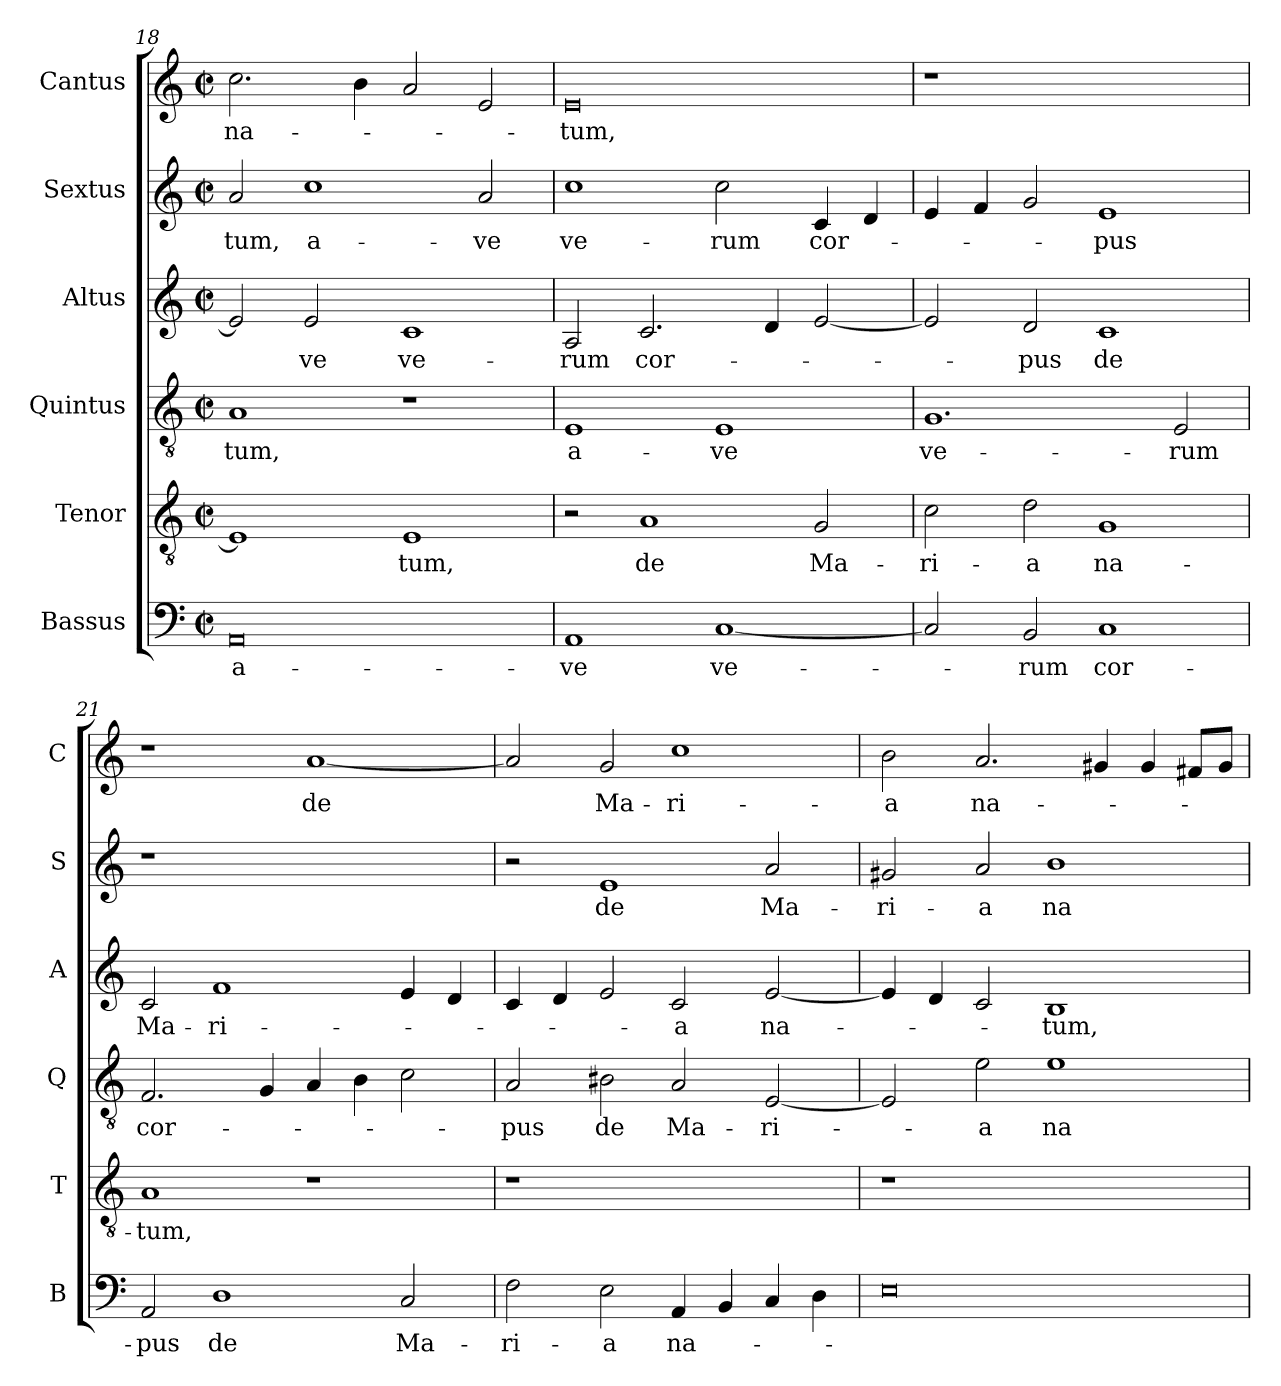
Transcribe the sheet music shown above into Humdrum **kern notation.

**kern	**text	**kern	**text	**kern	**text	**kern	**text	**kern	**text	**kern	**text
*part6	*part6	*part5	*part5	*part4	*part4	*part3	*part3	*part2	*part2	*part1	*part1
*staff6	*staff6	*staff5	*staff5	*staff4	*staff4	*staff3	*staff3	*staff2	*staff2	*staff1	*staff1
*I"Bassus	*	*I"Tenor	*	*I"Quintus	*	*I"Altus	*	*I"Sextus	*	*I"Cantus	*
*I'B	*	*I'T	*	*I'Q	*	*I'A	*	*I'S	*	*I'C	*
*clefF4	*	*clefGv2	*	*clefGv2	*	*clefG2	*	*clefG2	*	*clefG2	*
*k[]	*	*k[]	*	*k[]	*	*k[]	*	*k[]	*	*k[]	*
*C:	*	*C:	*	*C:	*	*C:	*	*C:	*	*C:	*
*M2/2	*	*M2/2	*	*M2/2	*	*M2/2	*	*M2/2	*	*M2/2	*
*met(c|)	*	*met(c|)	*	*met(c|)	*	*met(c|)	*	*met(c|)	*	*met(c|)	*
=18	=18	=18	=18	=18	=18	=18	=18	=18	=18	=18	=18
!	!LO:LY:b	!	!	!	!LO:LY:b	!	!	!	!LO:LY:b	!	!LO:LY:b
0AA	a-	1E]	.	1A	-tum,	2e/]	.	2a/	-tum,	2.cc\	na-
!	!	!	!	!	!	!	!LO:LY:b	!	!LO:LY:b	!	!
.	.	.	.	.	.	2e/	-ve	1cc	a-	.	.
.	.	.	.	.	.	.	.	.	.	4b\	.
!	!	!	!LO:LY:b	!	!	!	!LO:LY:b	!	!	!	!
.	.	1E	-tum,	1r	.	1c	ve-	.	.	2a/	.
!	!	!	!	!	!	!	!	!	!LO:LY:b	!	!
.	.	.	.	.	.	.	.	2a/	-ve	2e/	.
=19	=19	=19	=19	=19	=19	=19	=19	=19	=19	=19	=19
!	!LO:LY:b	!	!	!	!LO:LY:b	!	!LO:LY:b	!	!LO:LY:b	!	!LO:LY:b
1AA	-ve	2r	.	1E	a-	2A/	-rum	1cc	ve-	0e	-tum,
!	!	!	!LO:LY:b	!	!	!	!LO:LY:b	!	!	!	!
.	.	1A	de	.	.	2.c/	cor-	.	.	.	.
!	!LO:LY:b	!	!	!	!LO:LY:b	!	!	!	!LO:LY:b	!	!
[1C	ve-	.	.	1E	-ve	.	.	2cc\	-rum	.	.
.	.	.	.	.	.	4d/	.	.	.	.	.
!	!	!	!LO:LY:b	!	!	!	!	!	!LO:LY:b	!	!
.	.	2G/	Ma-	.	.	[2e/	.	4c/	cor-	.	.
.	.	.	.	.	.	.	.	4d/	.	.	.
=20	=20	=20	=20	=20	=20	=20	=20	=20	=20	=20	=20
!	!	!	!LO:LY:b	!	!LO:LY:b	!	!	!	!	!	!
2C/]	.	2c\	-ri-	1.G	ve-	2e/]	.	4e/	.	1r	.
.	.	.	.	.	.	.	.	4f/	.	.	.
!	!LO:LY:b	!	!LO:LY:b	!	!	!	!LO:LY:b	!	!	!	!
2BB/	-rum	2d\	-a	.	.	2d/	-pus	2g/	.	.	.
!	!LO:LY:b	!	!LO:LY:b	!	!	!	!LO:LY:b	!	!LO:LY:b	!	!
1C	cor-	1G	na-	.	.	1c	de	1e	-pus	1ryy	.
!	!	!	!	!	!LO:LY:b	!	!	!	!	!	!
.	.	.	.	2E/	-rum	.	.	.	.	.	.
!!LO:LB:g=z
=21	=21	=21	=21	=21	=21	=21	=21	=21	=21	=21	=21
!	!LO:LY:b	!	!LO:LY:b	!	!LO:LY:b	!	!LO:LY:b	!	!	!	!
2AA/	-pus	1A	-tum,	2.F/	cor-	2c/	Ma-	1r	.	1r	.
!	!LO:LY:b	!	!	!	!	!	!LO:LY:b	!	!	!	!
1D	de	.	.	.	.	1f	-ri-	.	.	.	.
.	.	.	.	4G/	.	.	.	.	.	.	.
!	!	!	!	!	!	!	!	!	!	!	!LO:LY:b
.	.	1r	.	4A/	.	.	.	1ryy	.	[1a	de
.	.	.	.	4B\	.	.	.	.	.	.	.
!	!LO:LY:b	!	!	!	!	!	!	!	!	!	!
2C/	Ma-	.	.	2c\	.	4e/	.	.	.	.	.
.	.	.	.	.	.	4d/	.	.	.	.	.
=22	=22	=22	=22	=22	=22	=22	=22	=22	=22	=22	=22
!	!LO:LY:b	!	!	!	!LO:LY:b	!	!	!	!	!	!
2F\	-ri-	1r	.	2A/	-pus	4c/	.	2r	.	2a/]	.
.	.	.	.	.	.	4d/	.	.	.	.	.
!	!LO:LY:b	!	!	!	!LO:LY:b	!	!	!	!LO:LY:b	!	!LO:LY:b
2E\	-a	.	.	2B#X\	de	2e/	.	1e	de	2g/	Ma-
!	!LO:LY:b	!	!	!	!LO:LY:b	!	!LO:LY:b	!	!	!	!LO:LY:b
4AA/	na-	1ryy	.	2A/	Ma-	2c/	-a	.	.	1cc	-ri-
4BB/	.	.	.	.	.	.	.	.	.	.	.
!	!	!	!	!	!LO:LY:b	!	!LO:LY:b	!	!LO:LY:b	!	!
4C/	.	.	.	[2E/	-ri-	[2e/	na-	2a/	Ma-	.	.
4D\	.	.	.	.	.	.	.	.	.	.	.
=23	=23	=23	=23	=23	=23	=23	=23	=23	=23	=23	=23
!	!	!	!	!	!	!	!	!	!LO:LY:b	!	!LO:LY:b
0E	.	1r	.	2E/]	.	4e/]	.	2g#X/	-ri-	2b\	-a
.	.	.	.	.	.	4d/	.	.	.	.	.
!	!	!	!	!	!LO:LY:b	!	!	!	!LO:LY:b	!	!LO:LY:b
.	.	.	.	2e\	-a	2c/	.	2a/	-a	2.a/	na-
!	!	!	!	!	!LO:LY:b	!	!LO:LY:b	!	!LO:LY:b	!	!
.	.	1ryy	.	1e	na-	1B	-tum,	1b	na-	.	.
.	.	.	.	.	.	.	.	.	.	4g#X/	.
.	.	.	.	.	.	.	.	.	.	4g#/	.
.	.	.	.	.	.	.	.	.	.	8f#X/L	.
.	.	.	.	.	.	.	.	.	.	8g#/J	.
=	=	=	=	=	=	=	=	=	=	=	=
*-	*-	*-	*-	*-	*-	*-	*-	*-	*-	*-	*-
